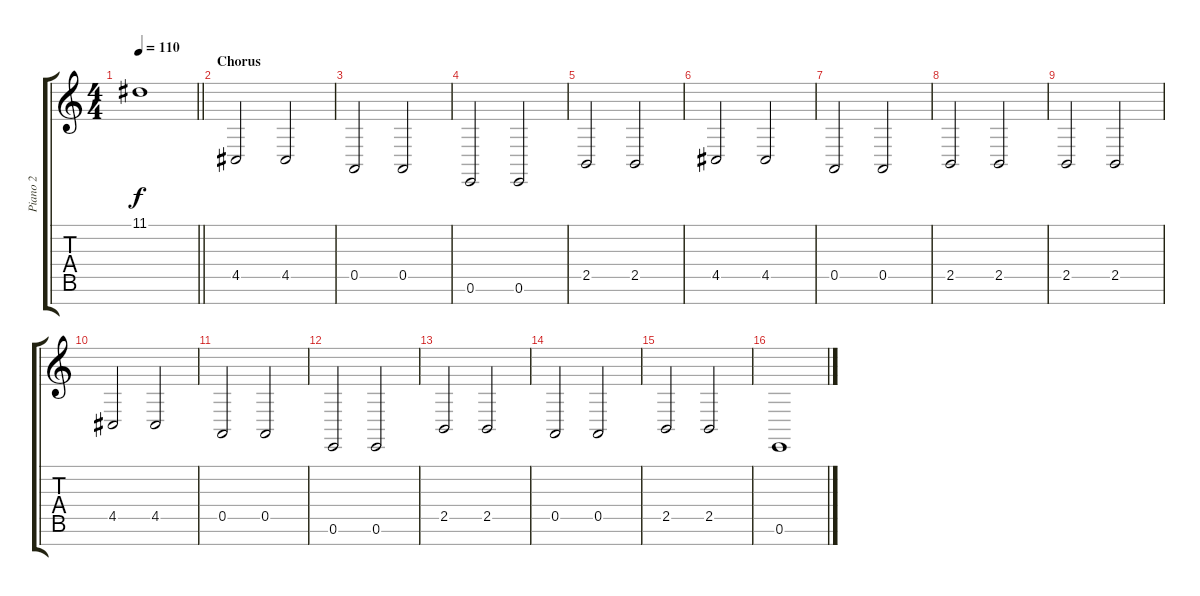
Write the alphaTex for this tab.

\track ("Piano 2" "Piano 2") {instrument acousticgrandpiano}
\staff {score tabs}
\tuning (E4 B3 G3 D3 A2 E2 B1) {hide}
\ts (4 4)
\tempo 110
\clef g2
\barLineRight lightlight
\ks c
11.1.1{dy f} |
\section ("" "Chorus")
4.5.2 4.5.2 |
0.5.2 0.5.2 |
0.6.2 0.6.2 |
2.5.2 2.5.2 |
4.5.2 4.5.2 |
0.5.2 0.5.2 |
2.5.2 2.5.2 |
2.5.2 2.5.2 |
4.5.2 4.5.2 |
0.5.2 0.5.2 |
0.6.2 0.6.2 |
2.5.2 2.5.2 |
0.5.2 0.5.2 |
2.5.2 2.5.2 |
0.6.1
